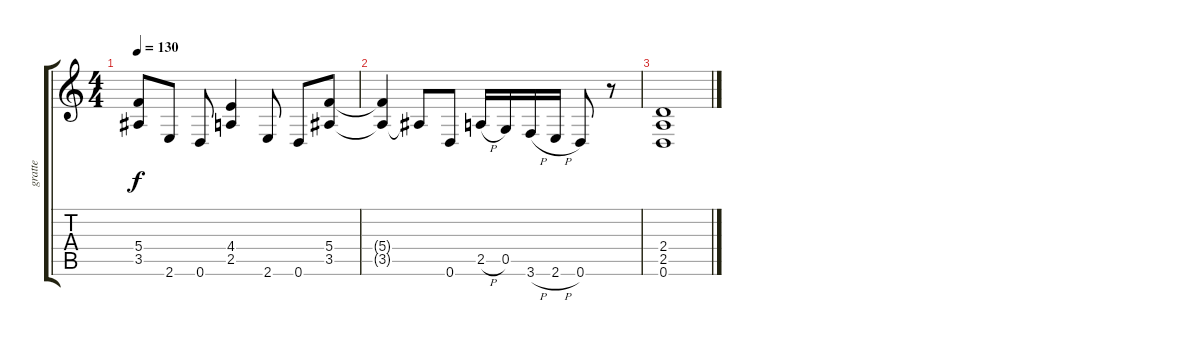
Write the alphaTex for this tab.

\track ("gratte" "gratte") {instrument distortionguitar}
\staff {score tabs}
\tuning (D4 A3 F3 C3 G2 D2) {hide}
\ts (4 4)
\tempo 130
\clef g2
\ks c
(5.4{t} 3.5{t}).8{dy f} 2.6.8 0.6.8 (4.4 2.5).4 2.6.8 0.6.8 (5.4 3.5).8 |
(5.4{t} 3.5{t}).4 3.5{t}.8 0.6.8 2.5{h}.16 0.5.16 3.6{h}.16 2.6{h}.16 0.6.8 r.8 |
(2.4 2.5 0.6).1
